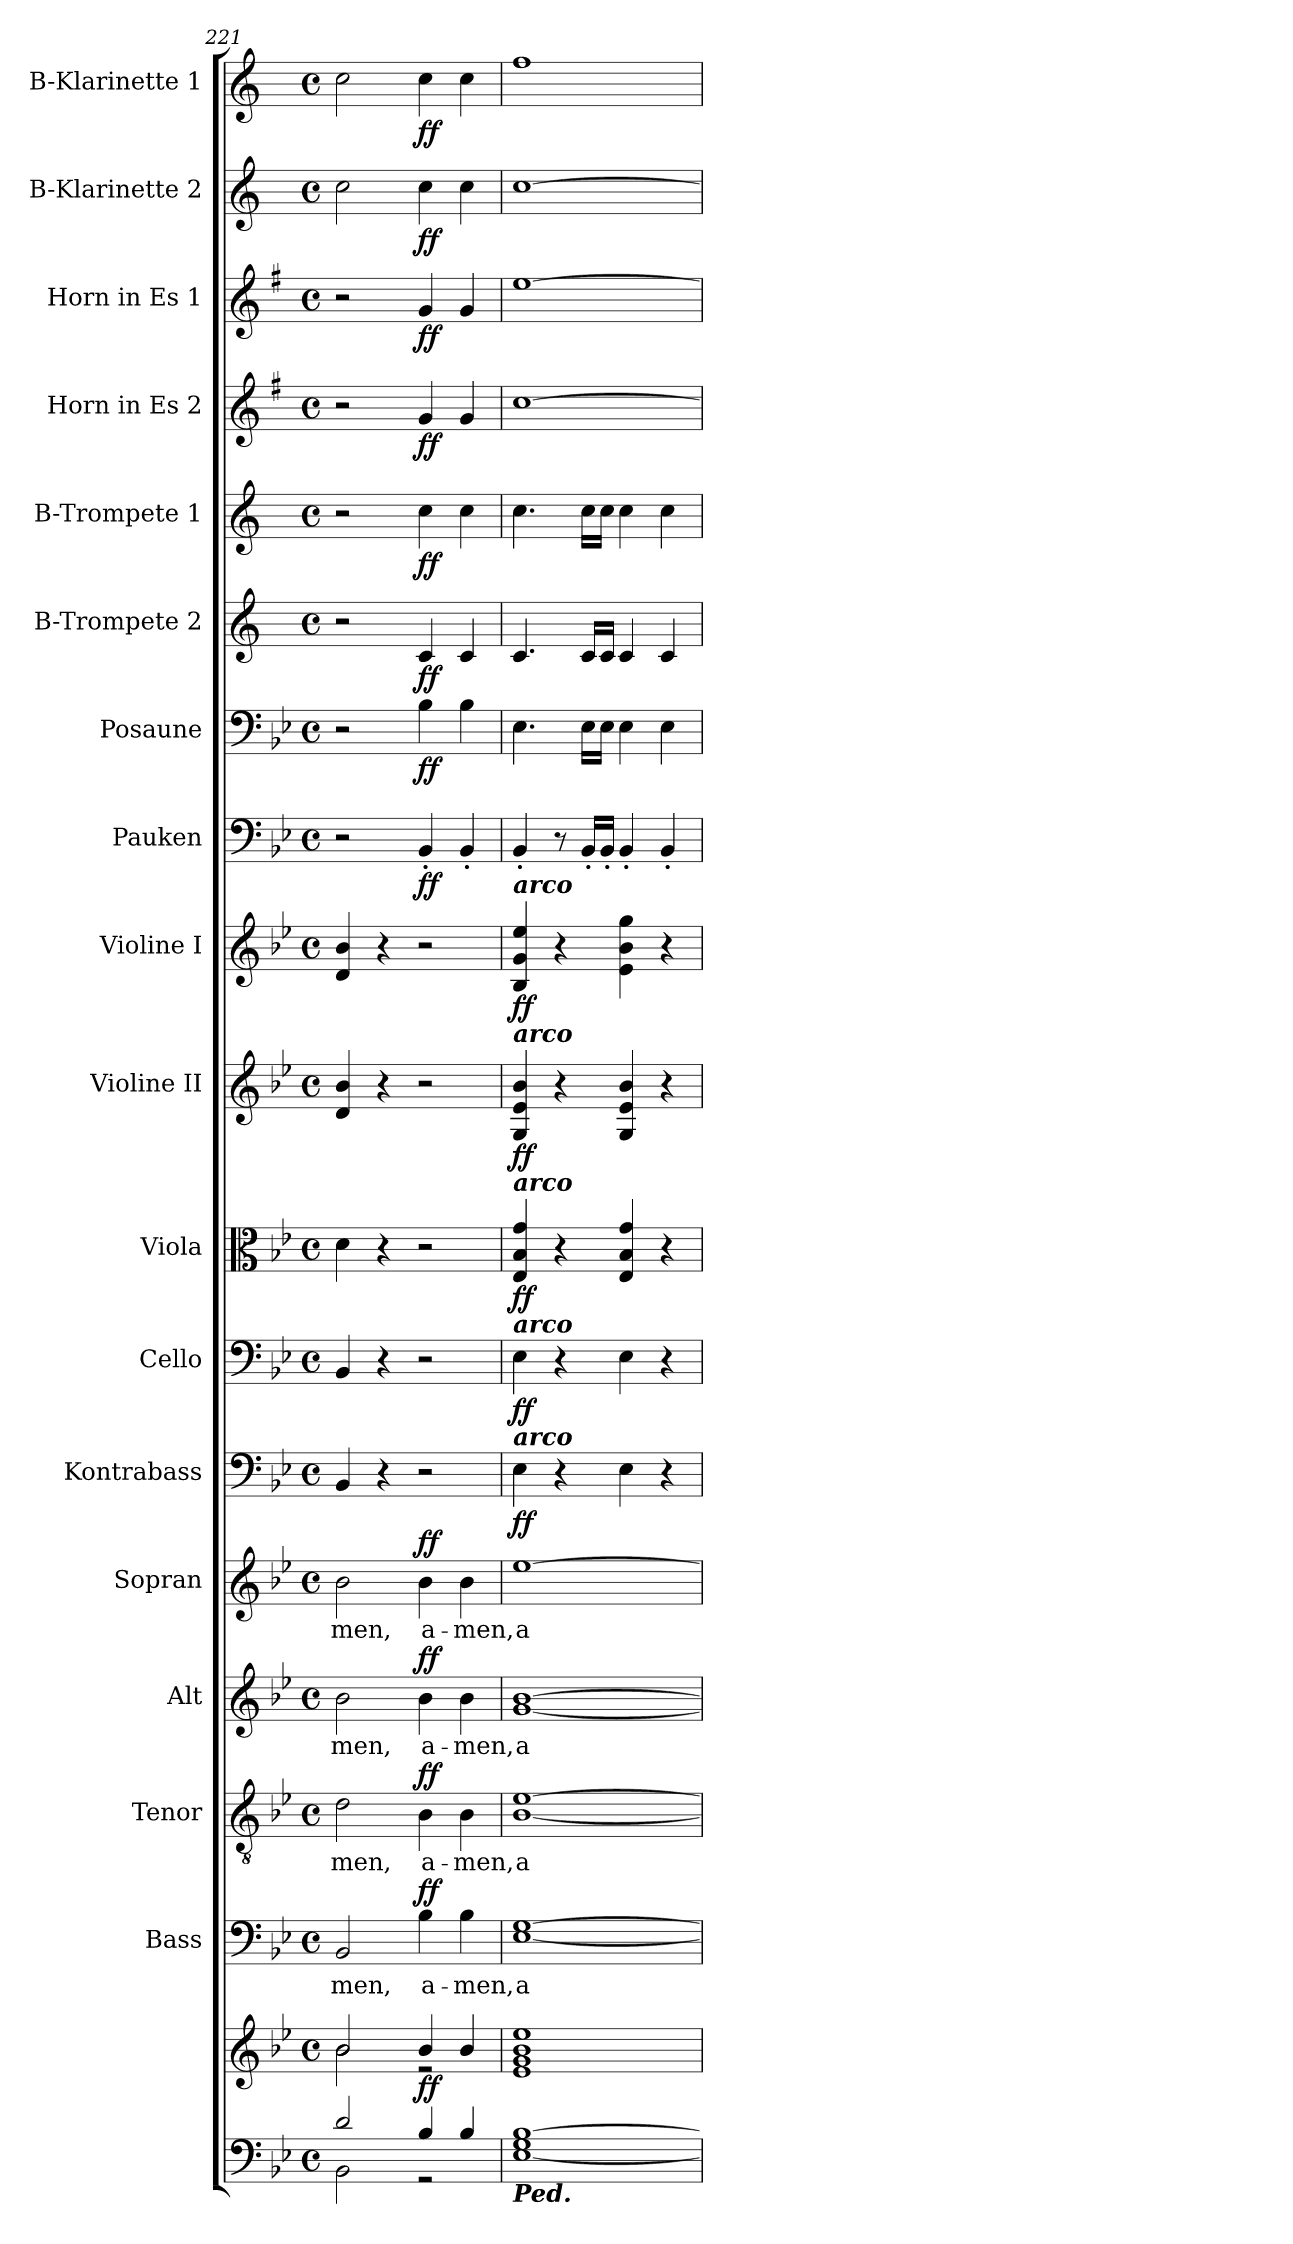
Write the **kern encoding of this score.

**kern	**kern	**dynam	**kern	**text	**dynam	**kern	**text	**dynam	**kern	**text	**dynam	**kern	**text	**dynam	**kern	**dynam	**kern	**dynam	**kern	**dynam	**kern	**dynam	**kern	**dynam	**kern	**dynam	**kern	**dynam	**kern	**dynam	**kern	**dynam	**kern	**dynam	**kern	**dynam	**kern	**dynam	**kern	**dynam
*part18	*part18	*part18	*part17	*part17	*part17	*part16	*part16	*part16	*part15	*part15	*part15	*part14	*part14	*part14	*part13	*part13	*part12	*part12	*part11	*part11	*part10	*part10	*part9	*part9	*part8	*part8	*part7	*part7	*part6	*part6	*part5	*part5	*part4	*part4	*part3	*part3	*part2	*part2	*part1	*part1
*staff19	*staff18	*staff18/19	*staff17	*staff17	*staff17	*staff16	*staff16	*staff16	*staff15	*staff15	*staff15	*staff14	*staff14	*staff14	*staff13	*staff13	*staff12	*staff12	*staff11	*staff11	*staff10	*staff10	*staff9	*staff9	*staff8	*staff8	*staff7	*staff7	*staff6	*staff6	*staff5	*staff5	*staff4	*staff4	*staff3	*staff3	*staff2	*staff2	*staff1	*staff1
*	*	*	*I"Bass	*	*	*I"Tenor	*	*	*I"Alt	*	*	*I"Sopran	*	*	*I"Kontrabass	*	*I"Cello	*	*I"Viola	*	*I"Violine II	*	*I"Violine I	*	*I"Pauken	*	*I"Posaune	*	*I"B-Trompete 2	*	*I"B-Trompete 1	*	*I"Horn in Es 2	*	*I"Horn in Es 1	*	*I"B-Klarinette 2	*	*I"B-Klarinette 1	*
*	*	*	*I'B.	*	*	*I'T.	*	*	*I'A.	*	*	*I'S.	*	*	*I'Kb.	*	*	*	*I'Vla.	*	*I'Vl. II	*	*I'Vl. I	*	*I'Pk.	*	*I'Pos.	*	*I'B Trp. 2	*	*I'B Trp. 1	*	*	*	*	*	*I'B Kl. 2	*	*I'B Kl. 1	*
*clefF4	*clefG2	*	*clefF4	*	*	*clefGv2	*	*	*clefG2	*	*	*clefG2	*	*	*clefF4	*	*clefF4	*	*clefC3	*	*clefG2	*	*clefG2	*	*clefF4	*	*clefF4	*	*clefG2	*	*clefG2	*	*clefG2	*	*clefG2	*	*clefG2	*	*clefG2	*
*	*	*	*	*	*	*	*	*	*	*	*	*	*	*	*ITrd7c12	*	*	*	*	*	*	*	*	*	*	*	*	*	*ITrd1c2	*	*ITrd1c2	*	*ITrd5c9	*	*ITrd5c9	*	*ITrd1c2	*	*ITrd1c2	*
*k[b-e-]	*k[b-e-]	*	*k[b-e-]	*	*	*k[b-e-]	*	*	*k[b-e-]	*	*	*k[b-e-]	*	*	*k[b-e-]	*	*k[b-e-]	*	*k[b-e-]	*	*k[b-e-]	*	*k[b-e-]	*	*k[b-e-]	*	*k[b-e-]	*	*k[b-e-]	*	*k[b-e-]	*	*k[b-e-]	*	*k[b-e-]	*	*k[b-e-]	*	*k[b-e-]	*
*B-:	*B-:	*	*B-:	*	*	*B-:	*	*	*B-:	*	*	*B-:	*	*	*B-:	*	*B-:	*	*B-:	*	*B-:	*	*B-:	*	*B-:	*	*B-:	*	*B-:	*	*B-:	*	*B-:	*	*B-:	*	*B-:	*	*B-:	*
*M4/4	*M4/4	*	*M4/4	*	*	*M4/4	*	*	*M4/4	*	*	*M4/4	*	*	*M4/4	*	*M4/4	*	*M4/4	*	*M4/4	*	*M4/4	*	*M4/4	*	*M4/4	*	*M4/4	*	*M4/4	*	*M4/4	*	*M4/4	*	*M4/4	*	*M4/4	*
*met(c)	*met(c)	*	*met(c)	*	*	*met(c)	*	*	*met(c)	*	*	*met(c)	*	*	*met(c)	*	*met(c)	*	*met(c)	*	*met(c)	*	*met(c)	*	*met(c)	*	*met(c)	*	*met(c)	*	*met(c)	*	*met(c)	*	*met(c)	*	*met(c)	*	*met(c)	*
=221	=221	=221	=221	=221	=221	=221	=221	=221	=221	=221	=221	=221	=221	=221	=221	=221	=221	=221	=221	=221	=221	=221	=221	=221	=221	=221	=221	=221	=221	=221	=221	=221	=221	=221	=221	=221	=221	=221	=221	=221
*^	*^	*	*	*	*	*	*	*	*	*	*	*	*	*	*	*	*	*	*	*	*	*	*	*	*	*	*	*	*	*	*	*	*	*	*	*	*	*	*	*
!	!	!	!	!	!	!LO:LY:b	!	!	!LO:LY:b	!	!	!LO:LY:b	!	!	!LO:LY:b	!	!	!	!	!	!	!	!	!	!	!	!	!	!	!	!	!	!	!	!	!	!	!	!	!	!	!
2d/	2BB-\	2b-/	2b-\	.	2BB-/	-men,	.	2d\	-men,	.	2b-\	-men,	.	2b-\	-men,	.	4BBB-/	.	4BB-/	.	4d\	.	4d/ 4b-/	.	4d/ 4b-/	.	2r	.	2r	.	2r	.	2r	.	2r	.	2r	.	2b-\	.	2b-\	.
.	.	.	.	.	.	.	.	.	.	.	.	.	.	.	.	.	4r	.	4r	.	4r	.	4r	.	4r	.	.	.	.	.	.	.	.	.	.	.	.	.	.	.	.	.
!	!	!	!	!LO:DY:b	!	!LO:LY:b	!LO:DY:a	!	!LO:LY:b	!LO:DY:a	!	!LO:LY:b	!LO:DY:a	!	!LO:LY:b	!LO:DY:a	!	!	!	!	!	!	!	!	!	!	!	!LO:DY:b	!	!LO:DY:b	!	!LO:DY:b	!	!LO:DY:b	!	!LO:DY:b	!	!LO:DY:b	!	!LO:DY:b	!	!LO:DY:b
4B-/	2rGG	4b-/	2re	ff	4B-\	a-	ff	4B-\	a-	ff	4b-\	a-	ff	4b-\	a-	ff	2r	.	2r	.	2r	.	2r	.	2r	.	4BB-'</	ff	4B-\	ff	4B-/	ff	4b-\	ff	4B-/	ff	4B-/	ff	4b-\	ff	4b-\	ff
!	!	!	!	!	!	!LO:LY:b	!	!	!LO:LY:b	!	!	!LO:LY:b	!	!	!LO:LY:b	!	!	!	!	!	!	!	!	!	!	!	!	!	!	!	!	!	!	!	!	!	!	!	!	!	!	!
4B-/	.	4b-/	.	.	4B-\	-men,	.	4B-\	-men,	.	4b-\	-men,	.	4b-\	-men,	.	.	.	.	.	.	.	.	.	.	.	4BB-'</	.	4B-\	.	4B-/	.	4b-\	.	4B-/	.	4B-/	.	4b-\	.	4b-\	.
=222	=222	=222	=222	=222	=222	=222	=222	=222	=222	=222	=222	=222	=222	=222	=222	=222	=222	=222	=222	=222	=222	=222	=222	=222	=222	=222	=222	=222	=222	=222	=222	=222	=222	=222	=222	=222	=222	=222	=222	=222	=222	=222
!	!	!	!	!	!	!	!	!	!	!	!	!	!	!	!	!	!	!	!	!	!	!	!	!	!LO:TX:a:Bi:t=arco	!	!	!	!	!	!	!	!	!	!	!	!	!	!	!	!	!
!	!	!	!	!	!	!	!	!	!	!	!	!	!	!	!	!	!	!	!	!	!	!	!LO:TX:a:Bi:t=arco	!	!	!	!	!	!	!	!	!	!	!	!	!	!	!	!	!	!	!
!	!	!	!	!	!	!	!	!	!	!	!	!	!	!	!	!	!	!	!	!	!LO:TX:a:Bi:t=arco	!	!	!	!	!	!	!	!	!	!	!	!	!	!	!	!	!	!	!	!	!
!	!	!	!	!	!	!	!	!	!	!	!	!	!	!	!	!	!	!	!LO:TX:a:Bi:t=arco	!	!	!	!	!	!	!	!	!	!	!	!	!	!	!	!	!	!	!	!	!	!	!
!	!	!	!	!	!	!	!	!	!	!	!	!	!	!	!	!	!LO:TX:a:Bi:t=arco	!	!	!	!	!	!	!	!	!	!	!	!	!	!	!	!	!	!	!	!	!	!	!	!	!
!LO:TX:b:Bi:t=Ped.	!	!	!	!	!	!	!	!	!	!	!	!	!	!	!	!	!	!	!	!	!	!	!	!	!	!	!	!	!	!	!	!	!	!	!	!	!	!	!	!	!	!
!	!	!	!	!	!	!LO:LY:b	!	!	!LO:LY:b	!	!	!LO:LY:b	!	!	!LO:LY:b	!	!	!LO:DY:b	!	!LO:DY:b	!	!LO:DY:b	!	!LO:DY:b	!	!LO:DY:b	!	!	!	!	!	!	!	!	!	!	!	!	!	!	!	!
1G [>1B-	[<1E-	1b- 1ee-	1e- 1g	.	[1E- [1G	a-	.	[1B- [1e-	a-	.	[1g [1b-	a-	.	[1ee-	a-	.	4EE-\	ff	4E-\	ff	4E-/ 4B-/ 4g/	ff	4G/ 4e-/ 4b-/	ff	4B-/ 4g/ 4ee-/	ff	4BB-'</	.	4.E-\	.	4.B-/	.	4.b-\	.	[1e-	.	[1g	.	[1b-	.	1ee-	.
.	.	.	.	.	.	.	.	.	.	.	.	.	.	.	.	.	4r	.	4r	.	4r	.	4r	.	4r	.	8r	.	.	.	.	.	.	.	.	.	.	.	.	.	.	.
.	.	.	.	.	.	.	.	.	.	.	.	.	.	.	.	.	.	.	.	.	.	.	.	.	.	.	16BB-'</LL	.	16E-\LL	.	16B-/LL	.	16b-\LL	.	.	.	.	.	.	.	.	.
.	.	.	.	.	.	.	.	.	.	.	.	.	.	.	.	.	.	.	.	.	.	.	.	.	.	.	16BB-'</JJ	.	16E-\JJ	.	16B-/JJ	.	16b-\JJ	.	.	.	.	.	.	.	.	.
.	.	.	.	.	.	.	.	.	.	.	.	.	.	.	.	.	4EE-\	.	4E-\	.	4E-/ 4B-/ 4g/	.	4G/ 4e-/ 4b-/	.	4e-\ 4b-\ 4gg\	.	4BB-'</	.	4E-\	.	4B-/	.	4b-\	.	.	.	.	.	.	.	.	.
.	.	.	.	.	.	.	.	.	.	.	.	.	.	.	.	.	4r	.	4r	.	4r	.	4r	.	4r	.	4BB-'</	.	4E-\	.	4B-/	.	4b-\	.	.	.	.	.	.	.	.	.
*v	*v	*	*	*	*	*	*	*	*	*	*	*	*	*	*	*	*	*	*	*	*	*	*	*	*	*	*	*	*	*	*	*	*	*	*	*	*	*	*	*	*	*
*	*v	*v	*	*	*	*	*	*	*	*	*	*	*	*	*	*	*	*	*	*	*	*	*	*	*	*	*	*	*	*	*	*	*	*	*	*	*	*	*	*	*
=	=	=	=	=	=	=	=	=	=	=	=	=	=	=	=	=	=	=	=	=	=	=	=	=	=	=	=	=	=	=	=	=	=	=	=	=	=	=	=	=
*-	*-	*-	*-	*-	*-	*-	*-	*-	*-	*-	*-	*-	*-	*-	*-	*-	*-	*-	*-	*-	*-	*-	*-	*-	*-	*-	*-	*-	*-	*-	*-	*-	*-	*-	*-	*-	*-	*-	*-	*-
